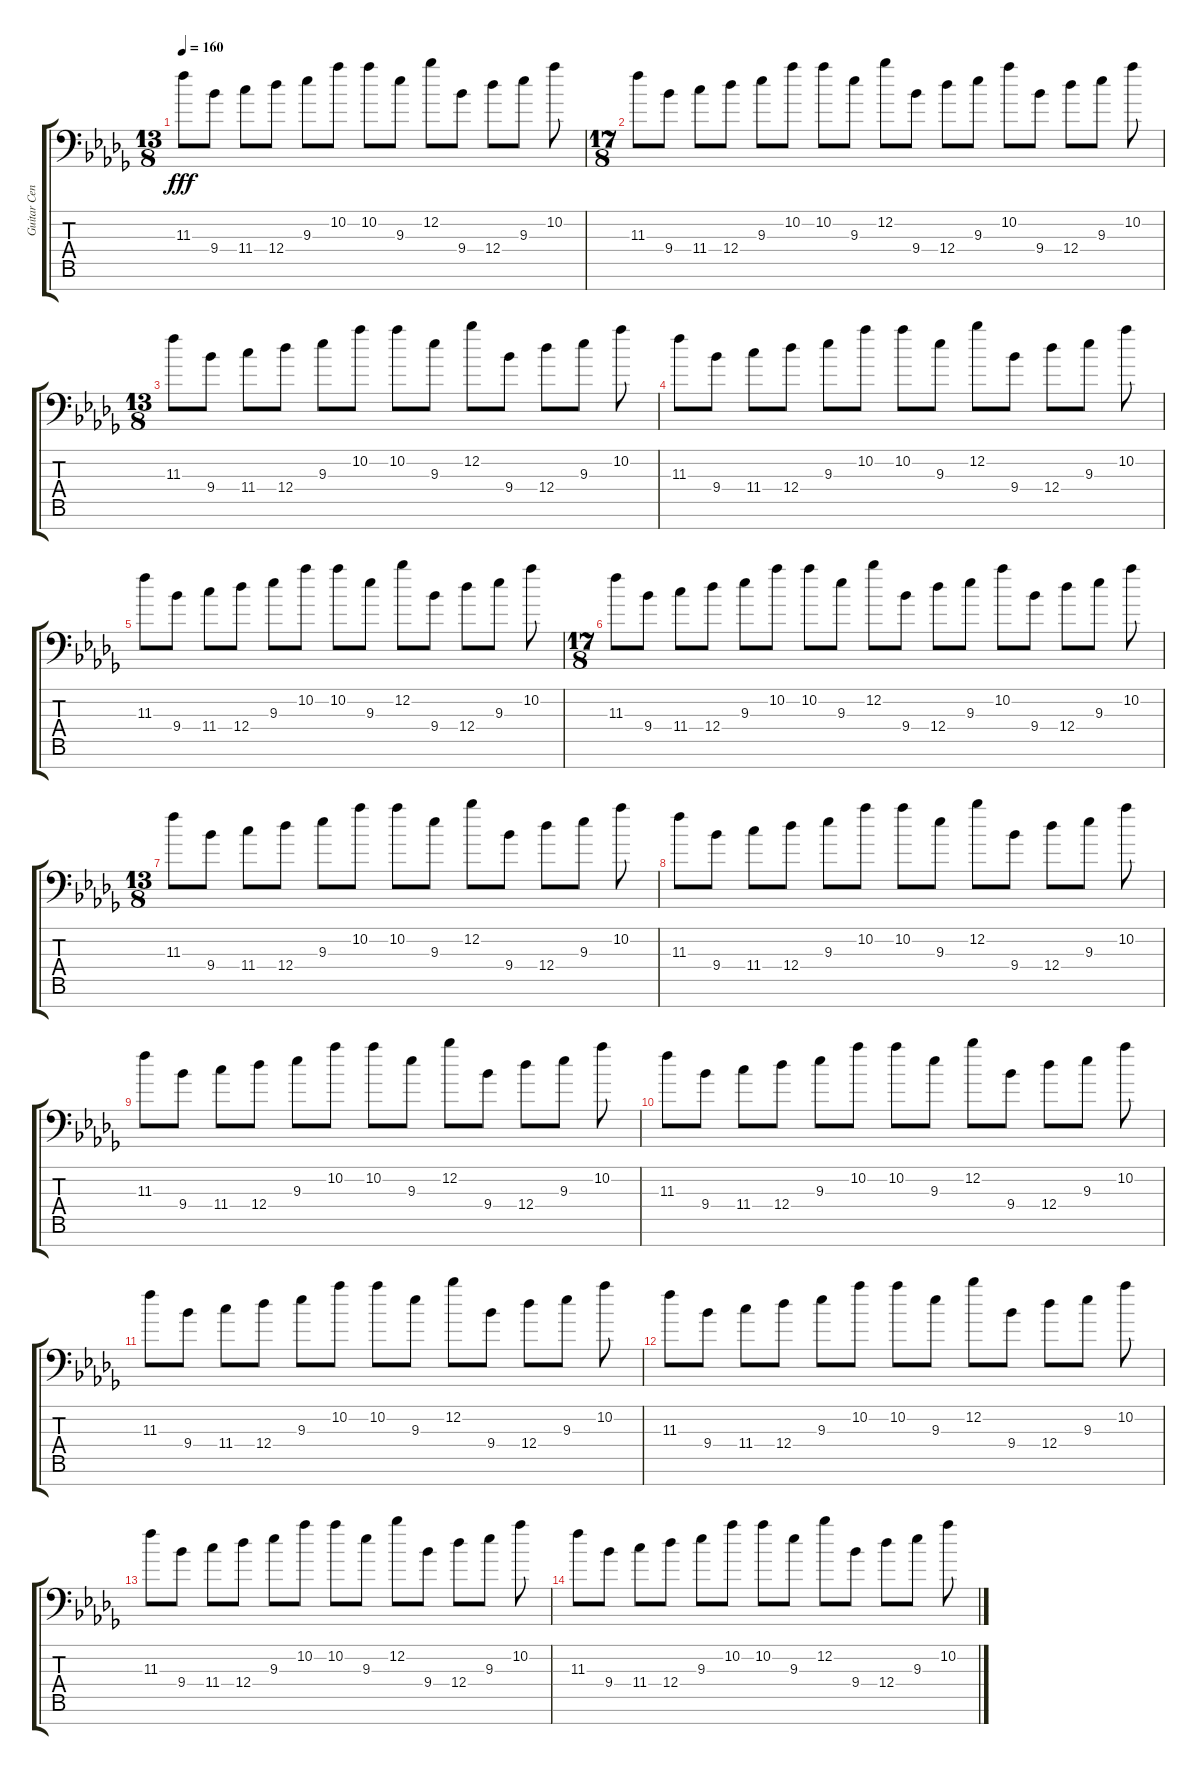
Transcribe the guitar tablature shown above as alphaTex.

\track ("Guitar Centre" "Guitar Cen") {instrument distortionguitar}
\staff {score tabs}
\tuning (Eb4 Bb3 Gb3 Db3 Ab2 Eb2 Ab1) {hide}
\ts (13 8)
\tempo 160
\clef f4
\ks bbminor
11.3.8{dy fff} 9.4.8 11.4.8 12.4.8 9.3.8 10.2.8 10.2.8 9.3.8 12.2.8 9.4.8 12.4.8 9.3.8 10.2.8 |
\ts (17 8)
11.3.8 9.4.8 11.4.8 12.4.8 9.3.8 10.2.8 10.2.8 9.3.8 12.2.8 9.4.8 12.4.8 9.3.8 10.2.8 9.4.8 12.4.8 9.3.8 10.2.8 |
\ts (13 8)
11.3.8{volume 13} 9.4.8 11.4.8 12.4.8 9.3.8 10.2.8 10.2.8 9.3.8 12.2.8 9.4.8 12.4.8 9.3.8 10.2.8 |
11.3.8 9.4.8 11.4.8 12.4.8 9.3.8 10.2.8 10.2.8 9.3.8 12.2.8 9.4.8 12.4.8 9.3.8 10.2.8 |
11.3.8 9.4.8 11.4.8 12.4.8 9.3.8 10.2.8 10.2.8 9.3.8 12.2.8 9.4.8 12.4.8 9.3.8 10.2.8 |
\ts (17 8)
11.3.8 9.4.8 11.4.8 12.4.8 9.3.8 10.2.8 10.2.8 9.3.8 12.2.8 9.4.8 12.4.8 9.3.8 10.2.8 9.4.8 12.4.8 9.3.8 10.2.8 |
\ts (13 8)
11.3.8{volume 13} 9.4.8 11.4.8 12.4.8 9.3.8 10.2.8 10.2.8 9.3.8 12.2.8 9.4.8 12.4.8 9.3.8 10.2.8 |
11.3.8 9.4.8 11.4.8 12.4.8 9.3.8 10.2.8 10.2.8 9.3.8 12.2.8 9.4.8 12.4.8 9.3.8 10.2.8 |
11.3.8 9.4.8 11.4.8 12.4.8 9.3.8 10.2.8 10.2.8 9.3.8 12.2.8 9.4.8 12.4.8 9.3.8 10.2.8 |
11.3.8 9.4.8 11.4.8 12.4.8 9.3.8 10.2.8 10.2.8 9.3.8 12.2.8 9.4.8 12.4.8 9.3.8 10.2.8 |
11.3.8 9.4.8 11.4.8 12.4.8 9.3.8 10.2.8 10.2.8 9.3.8 12.2.8 9.4.8 12.4.8 9.3.8 10.2.8 |
11.3.8 9.4.8 11.4.8 12.4.8 9.3.8 10.2.8 10.2.8 9.3.8 12.2.8 9.4.8 12.4.8 9.3.8 10.2.8 |
11.3.8 9.4.8 11.4.8 12.4.8 9.3.8 10.2.8 10.2.8 9.3.8 12.2.8 9.4.8 12.4.8 9.3.8 10.2.8 |
11.3.8 9.4.8 11.4.8 12.4.8 9.3.8 10.2.8 10.2.8 9.3.8 12.2.8 9.4.8 12.4.8 9.3.8 10.2.8
